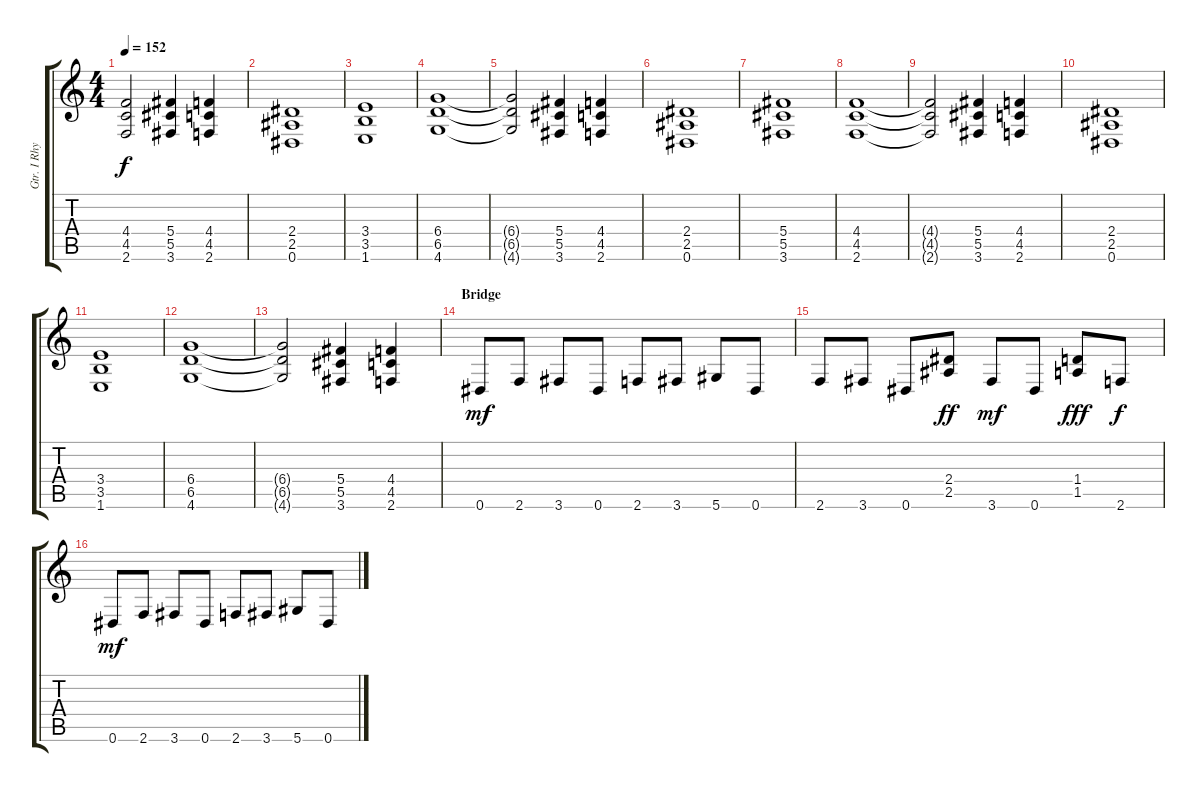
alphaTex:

\track ("Gtr. I Rhytm" "Gtr. I Rhy") {instrument overdrivenguitar}
\staff {score tabs}
\tuning (Eb4 Bb3 Gb3 Db3 Ab2 Eb2) {hide}
\ts (4 4)
\tempo 152
\clef g2
\ks c
(4.4{t} 4.5{t} 2.6{t}).2{dy f} (5.4 5.5 3.6).4 (4.4 4.5 2.6).4 |
(2.4 2.5 0.6).1 |
(3.4 3.5 1.6).1 |
(6.4 6.5 4.6).1 |
(6.4{t} 6.5{t} 4.6{t}).2 (5.4 5.5 3.6).4 (4.4 4.5 2.6).4 |
(2.4 2.5 0.6).1 |
(5.4 5.5 3.6).1 |
(4.4 4.5 2.6).1 |
(4.4{t} 4.5{t} 2.6{t}).2 (5.4 5.5 3.6).4 (4.4 4.5 2.6).4 |
(2.4 2.5 0.6).1 |
(3.4 3.5 1.6).1 |
(6.4 6.5 4.6).1 |
(6.4{t} 6.5{t} 4.6{t}).2 (5.4 5.5 3.6).4 (4.4 4.5 2.6).4 |
\section ("" "Bridge")
0.6.8{dy mf} 2.6.8 3.6.8 0.6.8 2.6.8 3.6.8 5.6.8 0.6.8 |
2.6.8 3.6.8 0.6.8 (2.4 2.5).8{dy ff} 3.6.8{dy mf} 0.6.8 (1.4 1.5).8{dy fff} 2.6.8{dy f} |
0.6.8{dy mf} 2.6.8 3.6.8 0.6.8 2.6.8 3.6.8 5.6.8 0.6.8
